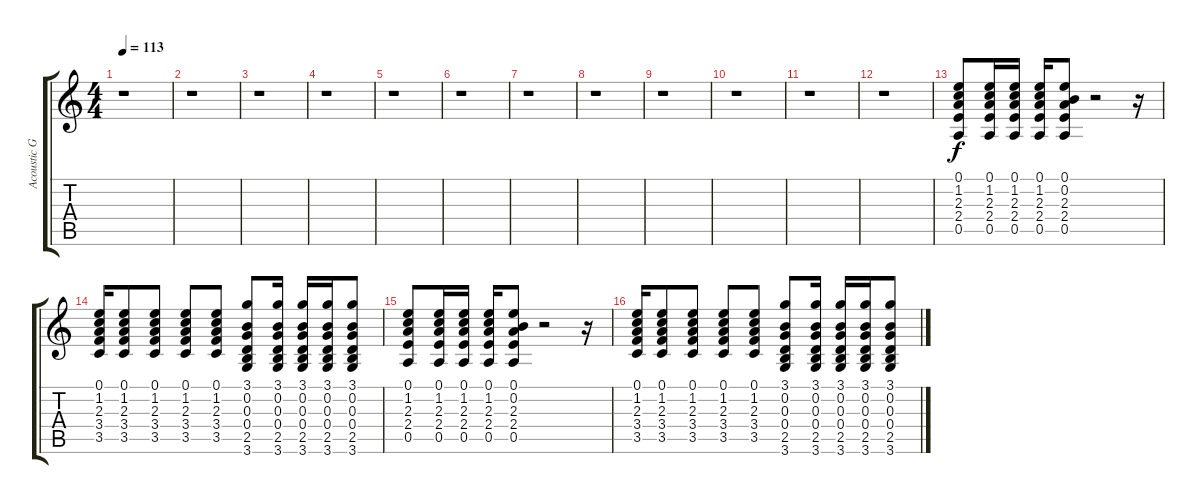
\track ("Acoustic Guitar" "Acoustic G") {instrument acousticguitarsteel}
\staff {score tabs}
\tuning (E4 B3 G3 D3 A2 E2) {hide}
\ts (4 4)
\tempo 113
\clef g2
\ks c
r.1{dy ff} |
r.1 |
r.1 |
r.1 |
r.1 |
r.1 |
r.1 |
r.1 |
r.1 |
r.1 |
r.1 |
r.1 |
(0.1 1.2 2.3 2.4 0.5).8{dy f} (0.1 1.2 2.3 2.4 0.5).16 (0.1 1.2 2.3 2.4 0.5).16 (0.1 1.2 2.3 2.4 0.5).16 (0.1 0.2 2.3 2.4 0.5).8 r.2 r.16 |
(0.1 1.2 2.3 3.4 3.5).16 (0.1 1.2 2.3 3.4 3.5).8 (0.1 1.2 2.3 3.4 3.5).8 (0.1 1.2 2.3 3.4 3.5).8 (0.1 1.2 2.3 3.4 3.5).8 (3.1 0.2 0.3 0.4 2.5 3.6).8 (3.1 0.2 0.3 0.4 2.5 3.6).16 (3.1 0.2 0.3 0.4 2.5 3.6).16 (3.1 0.2 0.3 0.4 2.5 3.6).16 (3.1 0.2 0.3 0.4 2.5 3.6).8 |
(0.1 1.2 2.3 2.4 0.5).8 (0.1 1.2 2.3 2.4 0.5).16 (0.1 1.2 2.3 2.4 0.5).16 (0.1 1.2 2.3 2.4 0.5).16 (0.1 0.2 2.3 2.4 0.5).8 r.2 r.16 |
(0.1 1.2 2.3 3.4 3.5).16 (0.1 1.2 2.3 3.4 3.5).8 (0.1 1.2 2.3 3.4 3.5).8 (0.1 1.2 2.3 3.4 3.5).8 (0.1 1.2 2.3 3.4 3.5).8 (3.1 0.2 0.3 0.4 2.5 3.6).8 (3.1 0.2 0.3 0.4 2.5 3.6).16 (3.1 0.2 0.3 0.4 2.5 3.6).16 (3.1 0.2 0.3 0.4 2.5 3.6).16 (3.1 0.2 0.3 0.4 2.5 3.6).8
